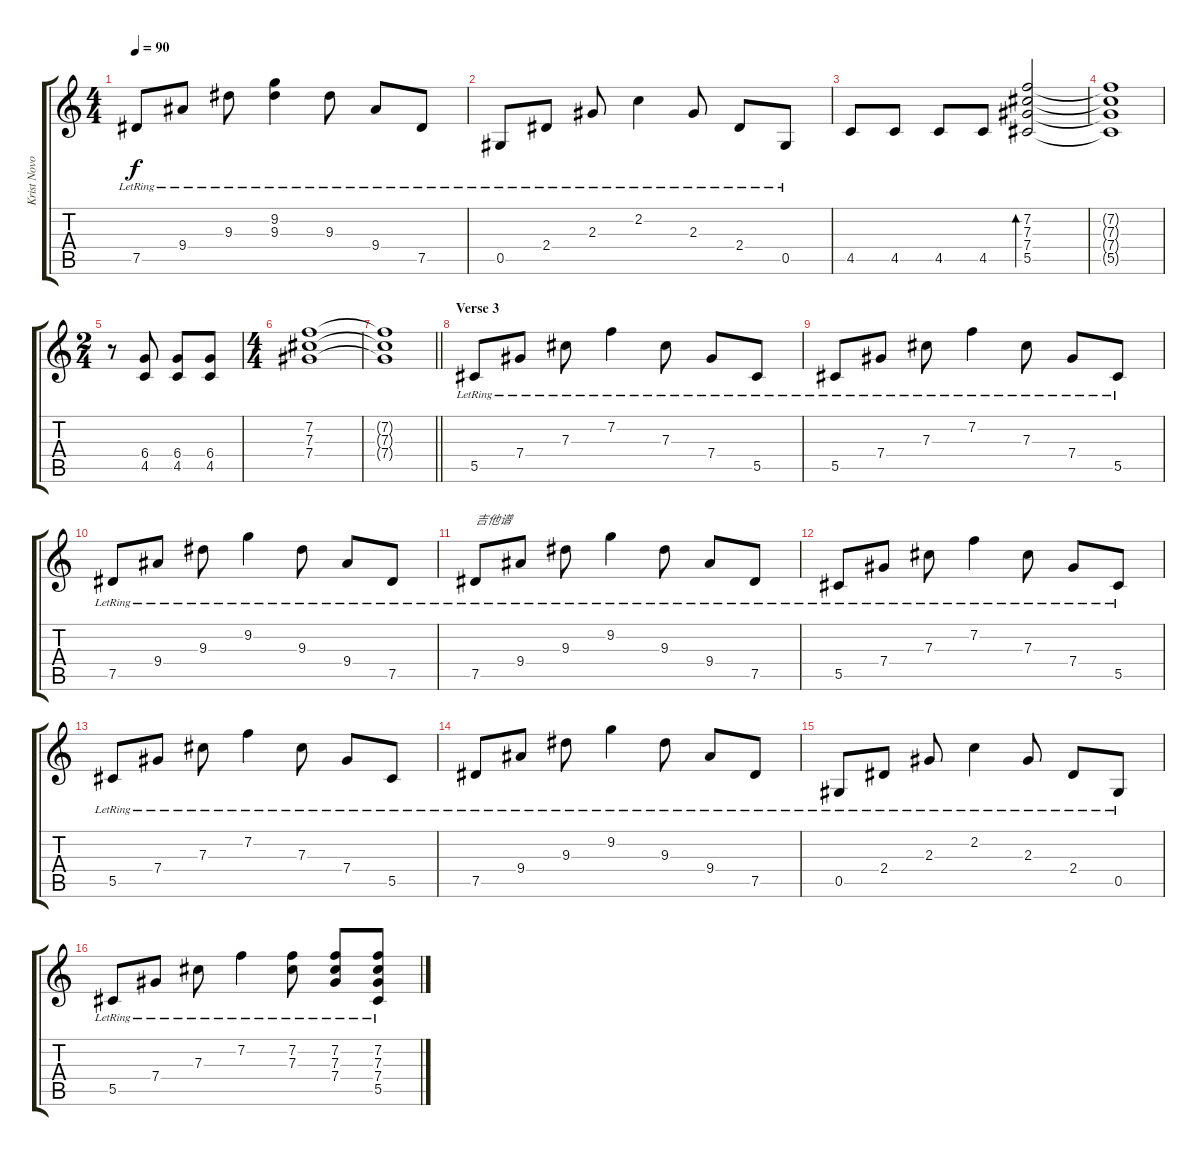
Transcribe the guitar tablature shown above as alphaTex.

\track ("Krist Novoselic" "Krist Novo") {instrument electricguitarclean}
\staff {score tabs}
\tuning (Eb4 Bb3 Gb3 Db3 Ab2 Eb2) {hide}
\ts (4 4)
\tempo 90
\clef g2
\ks c
7.5{lr}.8{dy f} 9.4{lr}.8 9.3{lr}.8 (9.2{lr} 9.3{lr}).4 9.3{lr}.8 9.4{lr}.8 7.5{lr}.8 |
0.5{lr}.8 2.4{lr}.8 2.3{lr}.8 2.2{lr}.4 2.3{lr}.8 2.4{lr}.8 0.5{lr}.8 |
4.5.8 4.5.8 4.5.8 4.5.8 (7.2 7.3 7.4 5.5).2{bd 120} |
(7.2{t} 7.3{t} 7.4{t} 5.5{t}).1 |
\ts (2 4)
r.8 (6.4 4.5).8 (6.4 4.5).8 (6.4 4.5).8 |
\ts (4 4)
(7.2 7.3 7.4).1 |
\barLineRight lightlight
(7.2{t} 7.3{t} 7.4{t}).1 |
\section ("" "Verse 3")
5.5{lr}.8 7.4{lr}.8 7.3{lr}.8 7.2{lr}.4 7.3{lr}.8 7.4{lr}.8 5.5{lr}.8 |
5.5{lr}.8 7.4{lr}.8 7.3{lr}.8 7.2{lr}.4 7.3{lr}.8 7.4{lr}.8 5.5{lr}.8 |
7.5{lr}.8 9.4{lr}.8 9.3{lr}.8 9.2{lr}.4 9.3{lr}.8 9.4{lr}.8 7.5{lr}.8 |
7.5{lr}.8{txt "吉他谱"} 9.4{lr}.8 9.3{lr}.8 9.2{lr}.4 9.3{lr}.8 9.4{lr}.8 7.5{lr}.8 |
5.5{lr}.8 7.4{lr}.8 7.3{lr}.8 7.2{lr}.4 7.3{lr}.8 7.4{lr}.8 5.5{lr}.8 |
5.5{lr}.8 7.4{lr}.8 7.3{lr}.8 7.2{lr}.4 7.3{lr}.8 7.4{lr}.8 5.5{lr}.8 |
7.5{lr}.8 9.4{lr}.8 9.3{lr}.8 9.2{lr}.4 9.3{lr}.8 9.4{lr}.8 7.5{lr}.8 |
0.5{lr}.8 2.4{lr}.8 2.3{lr}.8 2.2{lr}.4 2.3{lr}.8 2.4{lr}.8 0.5{lr}.8 |
5.5{lr}.8 7.4{lr}.8 7.3{lr}.8 7.2{lr}.4 (7.2{lr} 7.3{lr}).8 (7.2{lr} 7.3{lr} 7.4).8 (7.2 7.3 7.4 5.5{lr}).8
